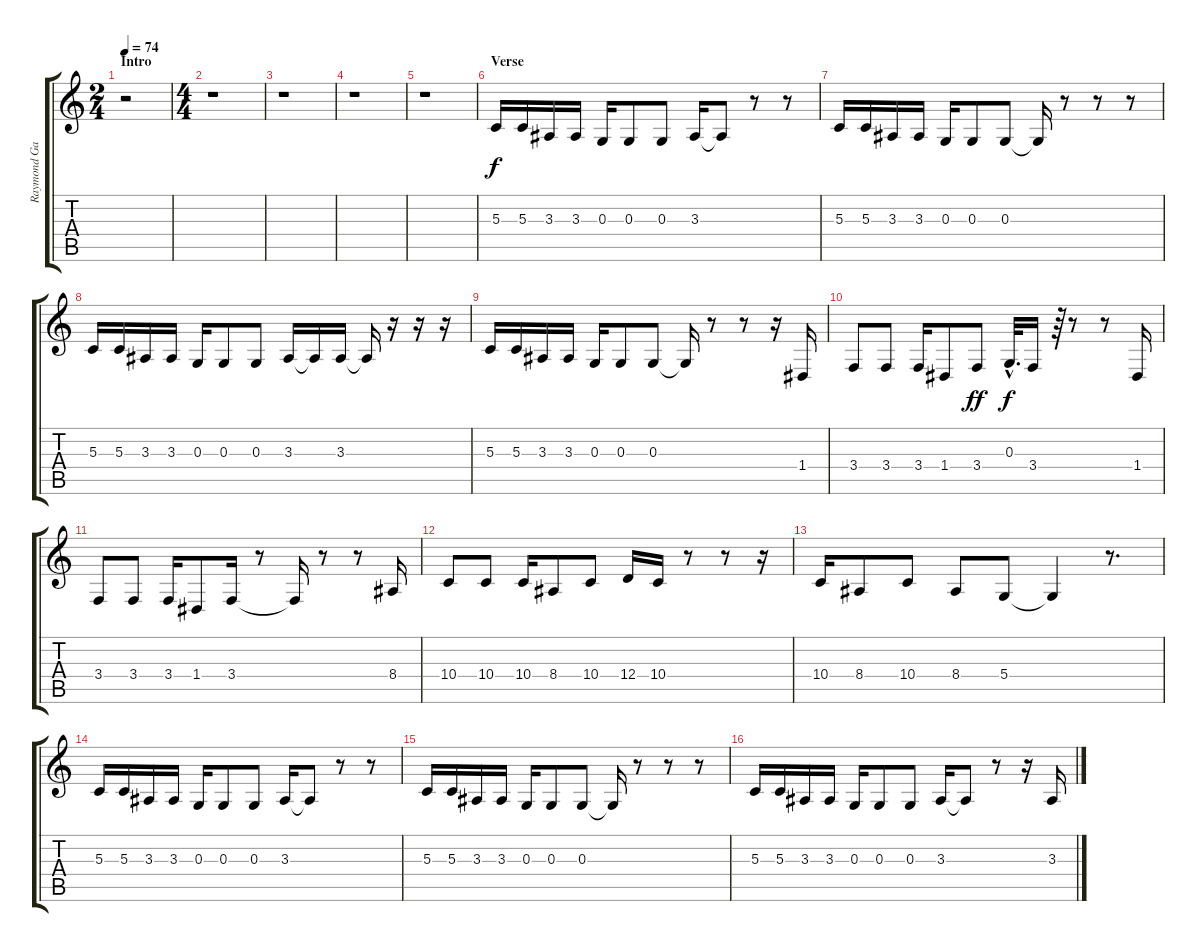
\track ("Raymond Garvey" "Raymond Ga") {instrument synthbrass2}
\staff {score tabs}
\tuning (E4 B3 G3 D3 A2 E2) {hide}
\ts (2 4)
\section ("" "Intro")
\tempo 74
\clef g2
\ks c
r.2{dy f instrument synthbrass2} |
\ts (4 4)
r.1 |
r.1 |
r.1 |
r.1 |
\section ("" "Verse")
5.3.16 5.3.16 3.3.16 3.3.16 0.3.16 0.3.8 0.3.8 3.3.16 3.3{t}.8 r.8 r.8 |
5.3.16 5.3.16 3.3.16 3.3.16 0.3.16 0.3.8 0.3.8 0.3{t}.16 r.8 r.8 r.8 |
5.3.16 5.3.16 3.3.16 3.3.16 0.3.16 0.3.8 0.3.8 3.3.16 3.3{t}.16 3.3.16 3.3{t}.16 r.16 r.16 r.16 |
5.3.16 5.3.16 3.3.16 3.3.16 0.3.16 0.3.8 0.3.8 0.3{t}.16 r.8 r.8 r.16 1.4.16 |
3.4.8 3.4.8 3.4.16 1.4.8 3.4.8{dy ff} 0.3{hac}.32{d dy f} 3.4.16 r.64 r.8 r.8 1.4.16 |
3.4.8 3.4.8 3.4.16 1.4.8 3.4.16 r.8 3.4{t}.16 r.8 r.8 8.4.16 |
10.4.8 10.4.8 10.4.16 8.4.8 10.4.8 12.4.16 10.4.16 r.8 r.8 r.16 |
10.4.16 8.4.8 10.4.8 8.4.8 5.4.8 5.4{t}.4 r.8{d} |
5.3.16 5.3.16 3.3.16 3.3.16 0.3.16 0.3.8 0.3.8 3.3.16 3.3{t}.8 r.8 r.8 |
5.3.16 5.3.16 3.3.16 3.3.16 0.3.16 0.3.8 0.3.8 0.3{t}.16 r.8 r.8 r.8 |
5.3.16 5.3.16 3.3.16 3.3.16 0.3.16 0.3.8 0.3.8 3.3.16 3.3{t}.8 r.8 r.16 3.3.16
